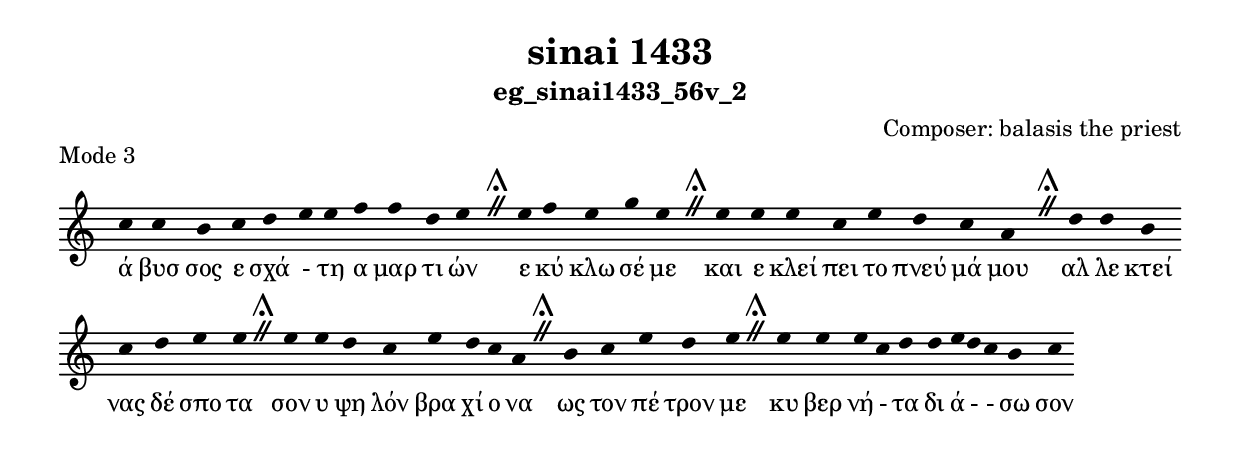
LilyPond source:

\include "gregorian.ly"

	\header {
 	  title = "sinai 1433"
	  subtitle = "eg_sinai1433_56v_2"
	  composer = "Composer: balasis the priest"
	  piece = "Mode 3"
	}

	chant = {
	  c''4 c''4 b'4 c''4 d''4 e''4 e''4 f''4 f''4 d''4 e''4 \divisioMaior
 e''4 f''4 e''4 g''4 e''4 \divisioMaior
 e''4 e''4 e''4 c''4 e''4 d''4 c''4 a'4 \divisioMaior
 d''4 d''4 b'4 c''4 d''4 e''4 e''4 \divisioMaior
 e''4 e''4 d''4 c''4 e''4 d''4 c''4 a'4 \divisioMaior
 b'4 c''4 e''4 d''4 e''4 \divisioMaior
 e''4 e''4 e''4 c''4 d''4 d''4 e''4 d''4 c''4 b'4 c''4\finalis
	}

	verba = \lyricmode {ά βυσ σος ε σχά - τη α μαρ τι ών 
ε κύ κλω σέ με 
και ε κλεί πει το πνεύ μά μου 
αλ λε κτεί νας δέ σπο τα 
σον υ ψη λόν βρα χί ο να 
ως τον πέ τρον με 
κυ βερ νή - τα δι ά -  - σω σον 
	}


	\score {
	  \new Staff <<
	  \new Voice = "melody" \chant
	  \new Lyrics = "one" \lyricsto melody \verba
	  >>
	  \layout {
	    \context {
	      \Staff
	      \remove "Time_signature_engraver"
	      \remove "Bar_engraver"
	    }
	    \context {
	      \Voice
	      \remove "Stem_engraver"
	    }
	  }
	}